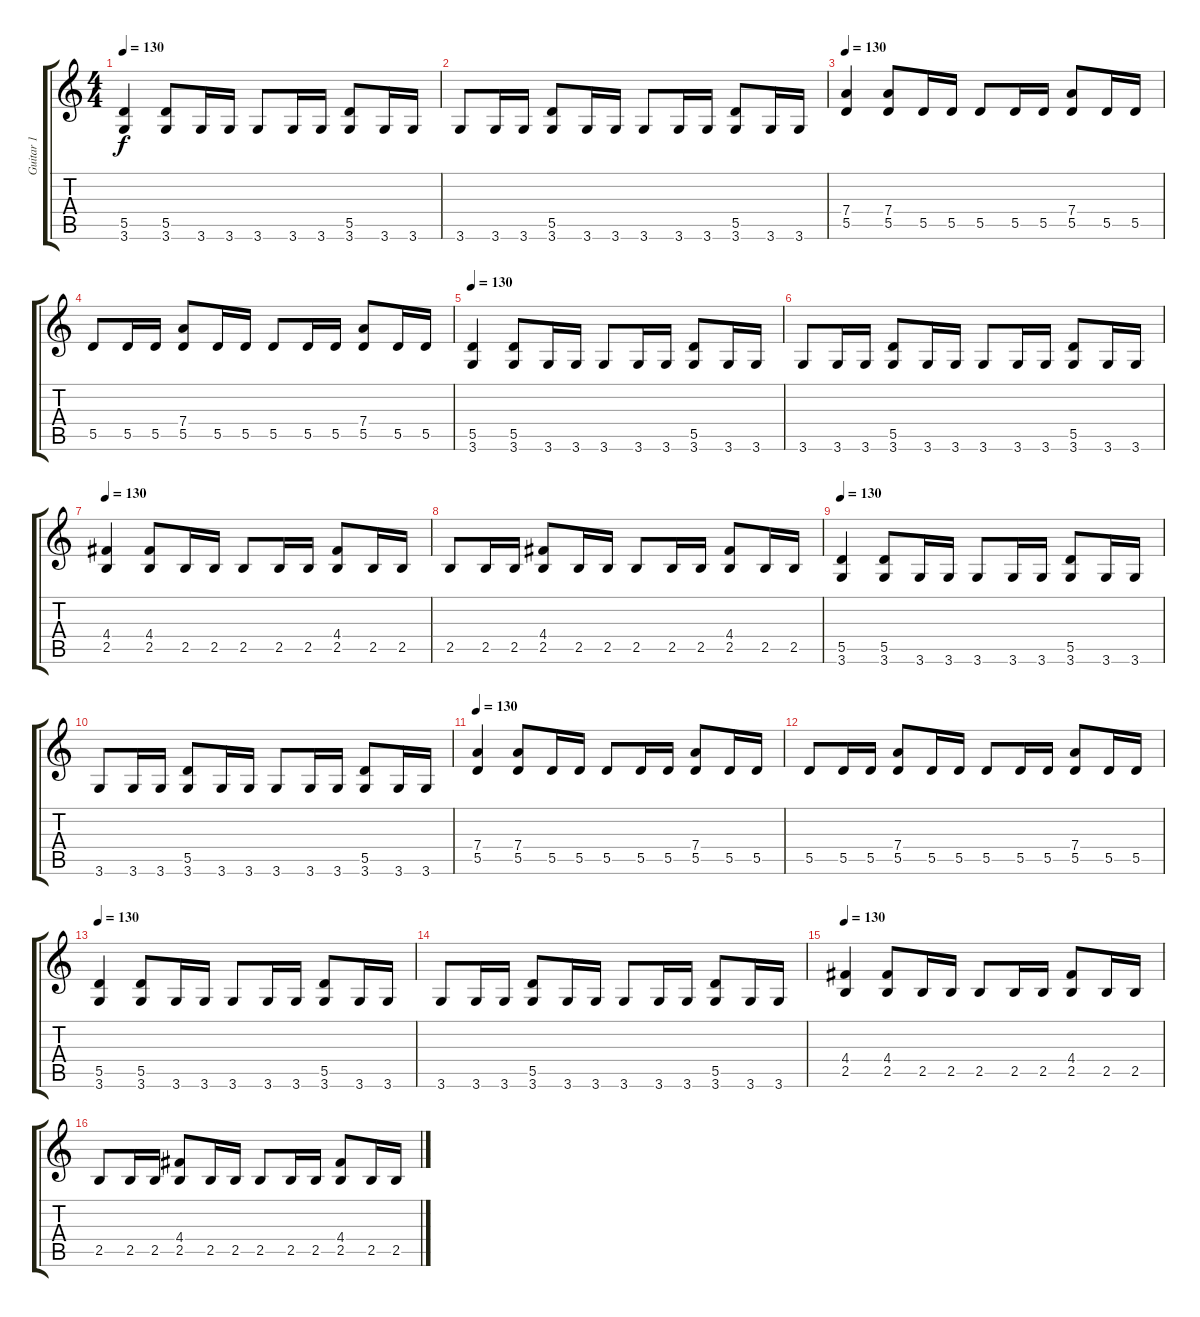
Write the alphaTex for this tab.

\track ("Guitar 1" "Guitar 1") {instrument overdrivenguitar}
\staff {score tabs}
\tuning (E4 B3 G3 D3 A2 E2) {hide}
\ts (4 4)
\tempo 130
\clef g2
\ks c
(5.5 3.6).4{dy f} (5.5 3.6).8 3.6.16 3.6.16 3.6.8 3.6.16 3.6.16 (5.5 3.6).8 3.6.16 3.6.16 |
3.6.8 3.6.16 3.6.16 (5.5 3.6).8 3.6.16 3.6.16 3.6.8 3.6.16 3.6.16 (5.5 3.6).8 3.6.16 3.6.16 |
\tempo 130
(7.4 5.5).4 (7.4 5.5).8 5.5.16 5.5.16 5.5.8 5.5.16 5.5.16 (7.4 5.5).8 5.5.16 5.5.16 |
5.5.8 5.5.16 5.5.16 (7.4 5.5).8 5.5.16 5.5.16 5.5.8 5.5.16 5.5.16 (7.4 5.5).8 5.5.16 5.5.16 |
\tempo 130
(5.5 3.6).4 (5.5 3.6).8 3.6.16 3.6.16 3.6.8 3.6.16 3.6.16 (5.5 3.6).8 3.6.16 3.6.16 |
3.6.8 3.6.16 3.6.16 (5.5 3.6).8 3.6.16 3.6.16 3.6.8 3.6.16 3.6.16 (5.5 3.6).8 3.6.16 3.6.16 |
\section ("" "")
\tempo 130
(4.4 2.5).4 (4.4 2.5).8 2.5.16 2.5.16 2.5.8 2.5.16 2.5.16 (4.4 2.5).8 2.5.16 2.5.16 |
2.5.8 2.5.16 2.5.16 (4.4 2.5).8 2.5.16 2.5.16 2.5.8 2.5.16 2.5.16 (4.4 2.5).8 2.5.16 2.5.16 |
\tempo 130
(5.5 3.6).4 (5.5 3.6).8 3.6.16 3.6.16 3.6.8 3.6.16 3.6.16 (5.5 3.6).8 3.6.16 3.6.16 |
3.6.8 3.6.16 3.6.16 (5.5 3.6).8 3.6.16 3.6.16 3.6.8 3.6.16 3.6.16 (5.5 3.6).8 3.6.16 3.6.16 |
\tempo 130
(7.4 5.5).4 (7.4 5.5).8 5.5.16 5.5.16 5.5.8 5.5.16 5.5.16 (7.4 5.5).8 5.5.16 5.5.16 |
5.5.8 5.5.16 5.5.16 (7.4 5.5).8 5.5.16 5.5.16 5.5.8 5.5.16 5.5.16 (7.4 5.5).8 5.5.16 5.5.16 |
\tempo 130
(5.5 3.6).4 (5.5 3.6).8 3.6.16 3.6.16 3.6.8 3.6.16 3.6.16 (5.5 3.6).8 3.6.16 3.6.16 |
3.6.8 3.6.16 3.6.16 (5.5 3.6).8 3.6.16 3.6.16 3.6.8 3.6.16 3.6.16 (5.5 3.6).8 3.6.16 3.6.16 |
\section ("" "")
\tempo 130
(4.4 2.5).4 (4.4 2.5).8 2.5.16 2.5.16 2.5.8 2.5.16 2.5.16 (4.4 2.5).8 2.5.16 2.5.16 |
2.5.8 2.5.16 2.5.16 (4.4 2.5).8 2.5.16 2.5.16 2.5.8 2.5.16 2.5.16 (4.4 2.5).8 2.5.16 2.5.16
